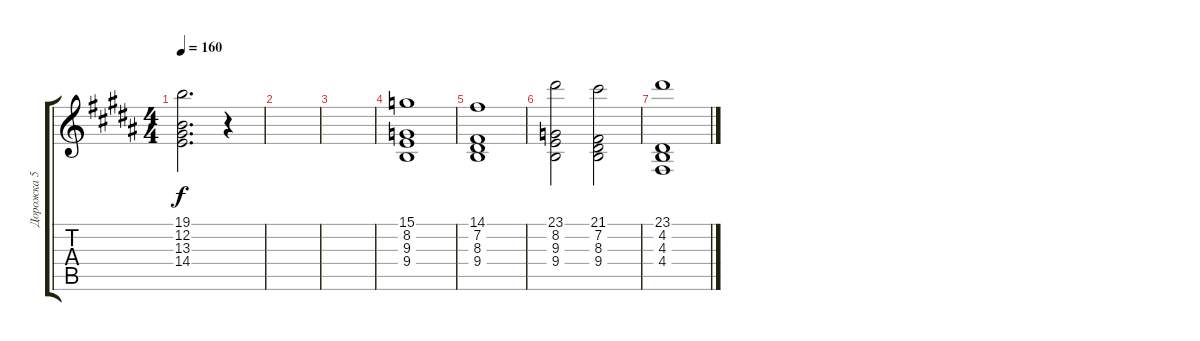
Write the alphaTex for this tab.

\track ("Дорожка 5" "Дорожка 5") {instrument choiraahs}
\staff {score tabs}
\tuning (E4 B3 G3 D3 A2 E2) {hide}
\ts (4 4)
\tempo 160
\clef g2
\ks b
(19.1 12.2 13.3 14.4).2{d dy f} r.4 |
|
|
(15.1 8.2 9.3 9.4).1 |
(14.1 7.2 8.3 9.4).1 |
(23.1 8.2 9.3 9.4).2 (21.1 7.2 8.3 9.4).2 |
(23.1 4.2 4.3 4.4).1
